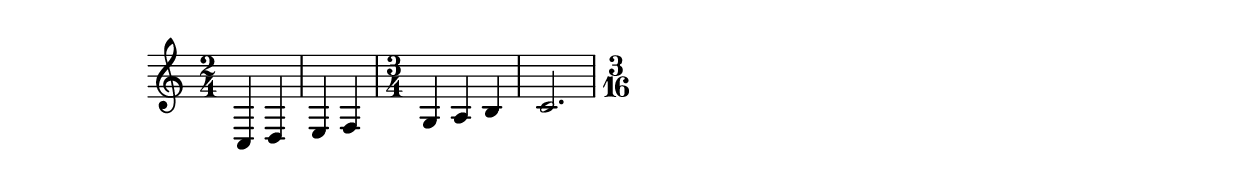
\version "2.18.2"
\book {
  \header {
  }
  
  \bookpart {
    \new Staff = Staff \with { } 
    \context Staff = Staff {
      \relative c {
        \time 2/4
        c4 d e f \time 3/4 g a b c2. \time 3/16
      }
    }
  }
}